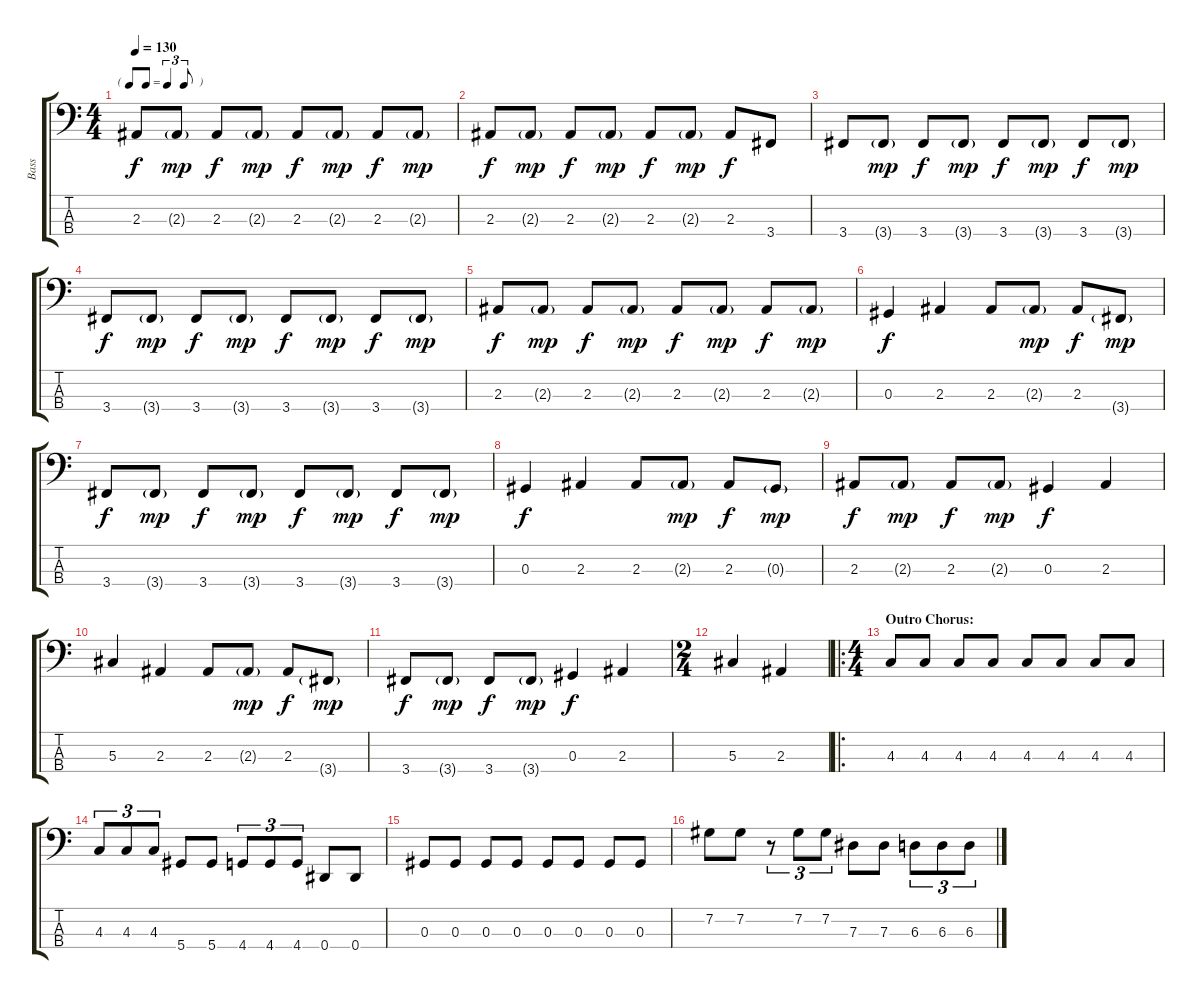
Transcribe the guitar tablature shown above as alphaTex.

\track ("Bass" "Bass") {instrument electricbassfinger}
\staff {score tabs}
\tuning (Gb2 Db2 Ab1 Eb1) {hide}
\ts (4 4)
\tf triplet8th
\tempo 130
\clef f4
\ks c
2.3.8{dy f} 2.3{g}.8{dy mp} 2.3.8{dy f} 2.3{g}.8{dy mp} 2.3.8{dy f} 2.3{g}.8{dy mp} 2.3.8{dy f} 2.3{g}.8{dy mp} |
2.3.8{dy f} 2.3{g}.8{dy mp} 2.3.8{dy f} 2.3{g}.8{dy mp} 2.3.8{dy f} 2.3{g}.8{dy mp} 2.3.8{dy f} 3.4.8 |
3.4.8 3.4{g}.8{dy mp} 3.4.8{dy f} 3.4{g}.8{dy mp} 3.4.8{dy f} 3.4{g}.8{dy mp} 3.4.8{dy f} 3.4{g}.8{dy mp} |
3.4.8{dy f} 3.4{g}.8{dy mp} 3.4.8{dy f} 3.4{g}.8{dy mp} 3.4.8{dy f} 3.4{g}.8{dy mp} 3.4.8{dy f} 3.4{g}.8{dy mp} |
2.3.8{dy f} 2.3{g}.8{dy mp} 2.3.8{dy f} 2.3{g}.8{dy mp} 2.3.8{dy f} 2.3{g}.8{dy mp} 2.3.8{dy f} 2.3{g}.8{dy mp} |
0.3.4{dy f} 2.3.4 2.3.8 2.3{g}.8{dy mp} 2.3.8{dy f} 3.4{g}.8{dy mp} |
3.4.8{dy f} 3.4{g}.8{dy mp} 3.4.8{dy f} 3.4{g}.8{dy mp} 3.4.8{dy f} 3.4{g}.8{dy mp} 3.4.8{dy f} 3.4{g}.8{dy mp} |
0.3.4{dy f} 2.3.4 2.3.8 2.3{g}.8{dy mp} 2.3.8{dy f} 0.3{g}.8{dy mp} |
2.3.8{dy f} 2.3{g}.8{dy mp} 2.3.8{dy f} 2.3{g}.8{dy mp} 0.3.4{dy f} 2.3.4 |
5.3.4 2.3.4 2.3.8 2.3{g}.8{dy mp} 2.3.8{dy f} 3.4{g}.8{dy mp} |
3.4.8{dy f} 3.4{g}.8{dy mp} 3.4.8{dy f} 3.4{g}.8{dy mp} 0.3.4{dy f} 2.3.4 |
\ts (2 4)
5.3.4 2.3.4 |
\ro
\ts (4 4)
\section ("" "Outro Chorus:")
4.3.8 4.3.8 4.3.8 4.3.8 4.3.8 4.3.8 4.3.8 4.3.8 |
4.3.8{tu (3 2)} 4.3.8{tu (3 2)} 4.3.8{tu (3 2)} 5.4.8 5.4.8 4.4.8{tu (3 2)} 4.4.8{tu (3 2)} 4.4.8{tu (3 2)} 0.4.8 0.4.8 |
0.3.8 0.3.8 0.3.8 0.3.8 0.3.8 0.3.8 0.3.8 0.3.8 |
7.2.8 7.2.8 r.8{tu (3 2)} 7.2.8{tu (3 2)} 7.2.8{tu (3 2)} 7.3.8 7.3.8 6.3.8{tu (3 2)} 6.3.8{tu (3 2)} 6.3.8{tu (3 2)}
